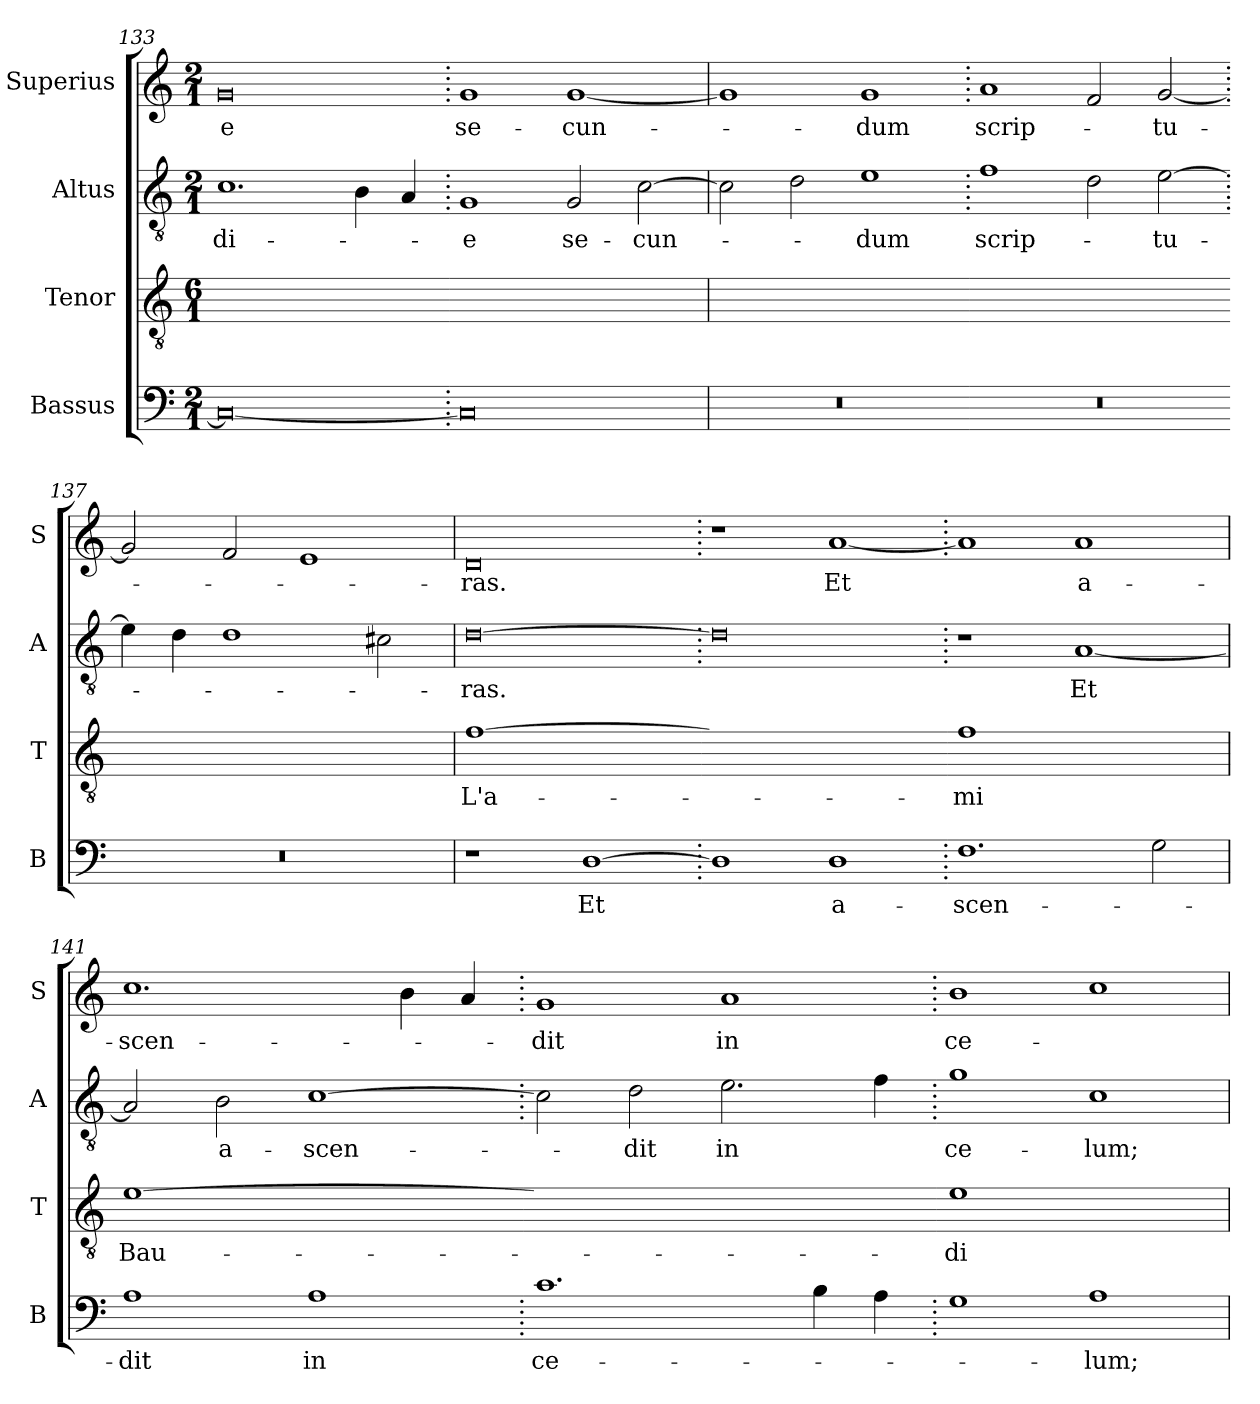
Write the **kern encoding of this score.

**kern	**text	**kern	**text	**kern	**text	**kern	**text
*part4	*part4	*part3	*part3	*part2	*part2	*part1	*part1
*staff4	*staff4	*staff3	*staff3	*staff2	*staff2	*staff1	*staff1
*I"Bassus	*	*I"Tenor	*	*I"Altus	*	*I"Superius	*
*I'B	*	*I'T	*	*I'A	*	*I'S	*
*clefF4	*	*clefGv2	*	*clefGv2	*	*clefG2	*
*k[]	*	*k[]	*	*k[]	*	*k[]	*
*M2/1	*	*M6/1	*	*M2/1	*	*M2/1	*
=133	=133	=133	=133	=133	=133	=133	=133
!	!	!LO:N:vis=1	!	!	!	!	!
0C_	.	0eyy_	.	1.c	di-	0g	-e
.	.	.	.	4B\	.	.	.
.	.	.	.	4A/	.	.	.
=134.	=134.	=134-	=134.	=134.	=134.	=134.	=134.
!	!	!LO:N:vis=1	!	!	!	!	!
0C]	.	0eyy]	.	1G	-e	1g	se-
.	.	.	.	2G	se-	[1g	-cun-
.	.	.	.	[2c\	-cun-	.	.
=135	=135	=135	=135	=135	=135	=135	=135
!	!	!LO:N:vis=1	!	!	!	!	!
0r	.	0r	.	2c\]	.	1g]	.
.	.	.	.	2d\	.	.	.
.	.	.	.	1e	-dum	1g	-dum
=136.	=136.	=136-	=136.	=136.	=136.	=136.	=136.
!	!	!LO:N:vis=1	!	!	!	!	!
0r	.	0ryy	.	1f	scrip-	1a	scrip-
.	.	.	.	2d\	.	2f/	.
.	.	.	.	[2e\	-tu-	[2g/	-tu-
=137.	=137.	=137-	=137.	=137.	=137.	=137.	=137.
!	!	!LO:N:vis=1	!	!	!	!	!
0r	.	0ryy	.	4e\]	.	2g/]	.
.	.	.	.	4d\	.	.	.
.	.	.	.	1d	.	2f/	.
.	.	.	.	.	.	1e	.
.	.	.	.	2c#X\	.	.	.
=138	=138	=138	=138	=138	=138	=138	=138
!	!	!LO:N:vis=1	!	!	!	!	!
1r	.	[0f	L'a-	[0d	-ras.	0d	-ras.
[1D	Et	.	.	.	.	.	.
=139.	=139.	=139-	=139.	=139.	=139.	=139.	=139.
!	!	!LO:N:vis=1	!	!	!	!	!
1D]	.	0fyy]	.	0d]	.	1r	.
1D	a-	.	.	.	.	[1a	Et
=140.	=140.	=140-	=140.	=140.	=140.	=140.	=140.
!	!	!LO:N:vis=1	!	!	!	!	!
1.F	-scen-	0f	-mi	1r	.	1a]	.
.	.	.	.	[1A	Et	1a	a-
2G\	.	.	.	.	.	.	.
=141	=141	=141	=141	=141	=141	=141	=141
!	!	!LO:N:vis=1	!	!	!	!	!
1A	-dit	[0e	Bau-	2A/]	.	1.cc	-scen-
.	.	.	.	2B\	a-	.	.
1A	in	.	.	[1c	-scen-	.	.
.	.	.	.	.	.	4b\	.
.	.	.	.	.	.	4a/	.
=142.	=142.	=142-	=142.	=142.	=142.	=142.	=142.
!	!	!LO:N:vis=1	!	!	!	!	!
1.c	ce-	0eyy]	.	2c\]	.	1g	-dit
.	.	.	.	2d\	-dit	.	.
.	.	.	.	2.e\	in	1a	in
4B\	.	.	.	.	.	.	.
4A\	.	.	.	4f\	.	.	.
=143.	=143.	=143-	=143.	=143.	=143.	=143.	=143.
!	!	!LO:N:vis=1	!	!	!	!	!
1G	.	0e	-di-	1g	ce-	1b	ce-
1A	-lum;	.	.	1c	-lum;	1cc	.
=	=	=	=	=	=	=	=
*-	*-	*-	*-	*-	*-	*-	*-
